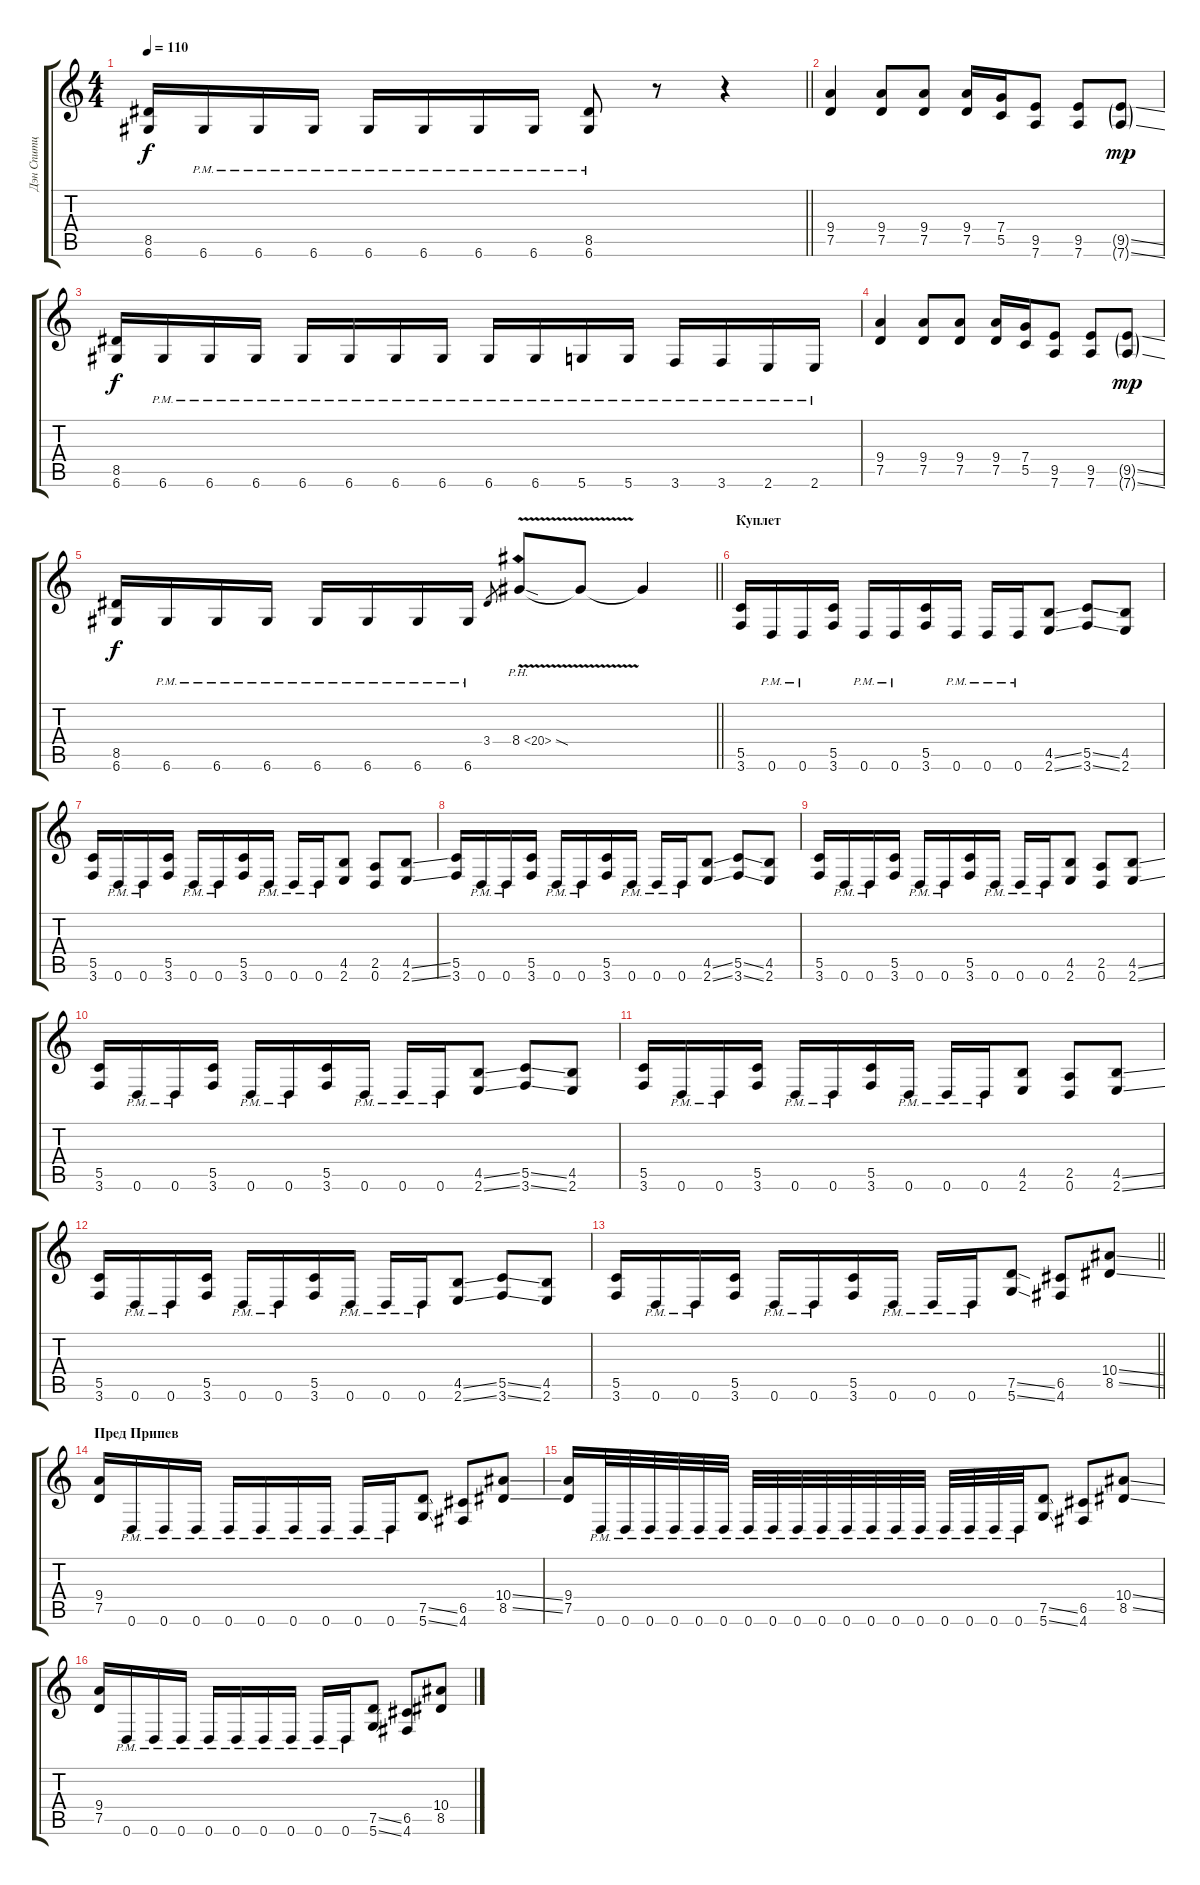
\track ("Дэн Спитц" "Дэн Спитц") {instrument distortionguitar}
\staff {score tabs}
\tuning (D4 A3 F3 C3 G2 D2) {hide}
\ts (4 4)
\tempo 110
\clef g2
\barLineRight lightlight
\ks c
(8.5 6.6).16{dy f} 6.6{pm}.16 6.6{pm}.16 6.6{pm}.16 6.6{pm}.16 6.6{pm}.16 6.6{pm}.16 6.6{pm}.16 (8.5 6.6{pm}).8 r.8 r.4 |
(9.4 7.5).4 (9.4 7.5).8 (9.4 7.5).8 (9.4 7.5).16 (7.4 5.5).16 (9.5 7.6).8 (9.5 7.6).8 (9.5{ss g} 7.6{ss g}).8{dy mp} |
(8.5 6.6).16{dy f} 6.6{pm}.16 6.6{pm}.16 6.6{pm}.16 6.6{pm}.16 6.6{pm}.16 6.6{pm}.16 6.6{pm}.16 6.6{pm}.16 6.6{pm}.16 5.6{pm}.16 5.6{pm}.16 3.6{pm}.16 3.6{pm}.16 2.6{pm}.16 2.6{pm}.16 |
(9.4 7.5).4 (9.4 7.5).8 (9.4 7.5).8 (9.4 7.5).16 (7.4 5.5).16 (9.5 7.6).8 (9.5 7.6).8 (9.5{ss g} 7.6{ss g}).8{dy mp} |
\barLineRight lightlight
(8.5 6.6).16{dy f} 6.6{pm}.16 6.6{pm}.16 6.6{pm}.16 6.6{pm}.16 6.6{pm}.16 6.6{pm}.16 6.6{pm}.16 3.4.8{gr} 8.4{ph 12 v sod}.8 8.4{t}.8 8.4{t}.4 |
\section ("" "Куплет")
(5.5 3.6).16 0.6{pm}.16 0.6{pm}.16 (5.5 3.6).16 0.6{pm}.16 0.6{pm}.16 (5.5 3.6).16 0.6{pm}.16 0.6{pm}.16 0.6{pm}.16 (4.5{ss} 2.6{ss}).8 (5.5{ss} 3.6{ss}).8 (4.5 2.6).8 |
(5.5 3.6).16 0.6{pm}.16 0.6{pm}.16 (5.5 3.6).16 0.6{pm}.16 0.6{pm}.16 (5.5 3.6).16 0.6{pm}.16 0.6{pm}.16 0.6{pm}.16 (4.5 2.6).8 (2.5 0.6).8 (4.5{ss} 2.6{ss}).8 |
(5.5 3.6).16 0.6{pm}.16 0.6{pm}.16 (5.5 3.6).16 0.6{pm}.16 0.6{pm}.16 (5.5 3.6).16 0.6{pm}.16 0.6{pm}.16 0.6{pm}.16 (4.5{ss} 2.6{ss}).8 (5.5{ss} 3.6{ss}).8 (4.5 2.6).8 |
(5.5 3.6).16 0.6{pm}.16 0.6{pm}.16 (5.5 3.6).16 0.6{pm}.16 0.6{pm}.16 (5.5 3.6).16 0.6{pm}.16 0.6{pm}.16 0.6{pm}.16 (4.5 2.6).8 (2.5 0.6).8 (4.5{ss} 2.6{ss}).8 |
(5.5 3.6).16 0.6{pm}.16 0.6{pm}.16 (5.5 3.6).16 0.6{pm}.16 0.6{pm}.16 (5.5 3.6).16 0.6{pm}.16 0.6{pm}.16 0.6{pm}.16 (4.5{ss} 2.6{ss}).8 (5.5{ss} 3.6{ss}).8 (4.5 2.6).8 |
(5.5 3.6).16 0.6{pm}.16 0.6{pm}.16 (5.5 3.6).16 0.6{pm}.16 0.6{pm}.16 (5.5 3.6).16 0.6{pm}.16 0.6{pm}.16 0.6{pm}.16 (4.5 2.6).8 (2.5 0.6).8 (4.5{ss} 2.6{ss}).8 |
(5.5 3.6).16 0.6{pm}.16 0.6{pm}.16 (5.5 3.6).16 0.6{pm}.16 0.6{pm}.16 (5.5 3.6).16 0.6{pm}.16 0.6{pm}.16 0.6{pm}.16 (4.5{ss} 2.6{ss}).8 (5.5{ss} 3.6{ss}).8 (4.5 2.6).8 |
\barLineRight lightlight
(5.5 3.6).16 0.6{pm}.16 0.6{pm}.16 (5.5 3.6).16 0.6{pm}.16 0.6{pm}.16 (5.5 3.6).16 0.6{pm}.16 0.6{pm}.16 0.6{pm}.16 (7.5{ss} 5.6{ss}).8 (6.5 4.6).8 (10.4{ss} 8.5{ss}).8 |
\section ("" "Пред Припев")
(9.4 7.5).16 0.6{pm}.16 0.6{pm}.16 0.6{pm}.16 0.6{pm}.16 0.6{pm}.16 0.6{pm}.16 0.6{pm}.16 0.6{pm}.16 0.6{pm}.16 (7.5{ss} 5.6{ss}).8 (6.5 4.6).8 (10.4{ss} 8.5{ss}).8 |
(9.4 7.5).16 0.6{pm}.32 0.6{pm}.32 0.6{pm}.32 0.6{pm}.32 0.6{pm}.32 0.6{pm}.32 0.6{pm}.32 0.6{pm}.32 0.6{pm}.32 0.6{pm}.32 0.6{pm}.32 0.6{pm}.32 0.6{pm}.32 0.6{pm}.32 0.6{pm}.32 0.6{pm}.32 0.6{pm}.32 0.6{pm}.32 (7.5{ss} 5.6{ss}).8 (6.5 4.6).8 (10.4{ss} 8.5{ss}).8 |
(9.4 7.5).16 0.6{pm}.16 0.6{pm}.16 0.6{pm}.16 0.6{pm}.16 0.6{pm}.16 0.6{pm}.16 0.6{pm}.16 0.6{pm}.16 0.6{pm}.16 (7.5{ss} 5.6{ss}).8 (6.5 4.6).8 (10.4{ss} 8.5{ss}).8
